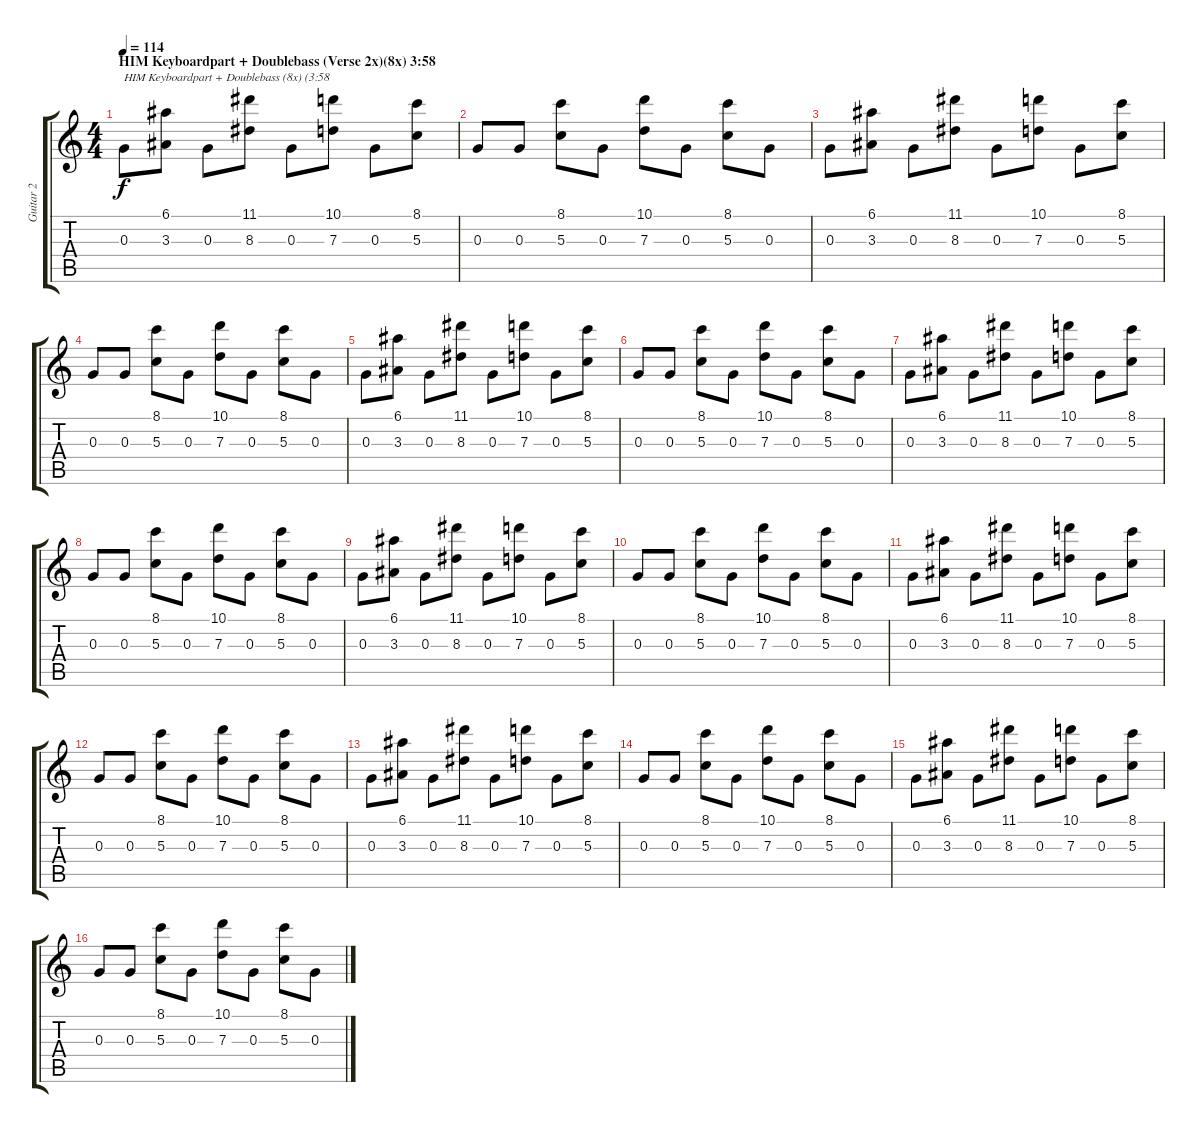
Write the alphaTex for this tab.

\track ("Guitar 2" "Guitar 2") {instrument overdrivenguitar}
\staff {score tabs}
\tuning (E4 B3 G3 D3 A2 E2) {hide}
\ts (4 4)
\section ("" "HIM Keyboardpart + Doublebass (Verse 2x)(8x) 3:58")
\tempo 114
\clef g2
\ks c
0.3.8{txt "HIM Keyboardpart + Doublebass (8x) (3:58" dy f} (6.1 3.3).8 0.3.8 (11.1 8.3).8 0.3.8 (10.1 7.3).8 0.3.8 (8.1 5.3).8 |
0.3.8 0.3.8 (8.1 5.3).8 0.3.8 (10.1 7.3).8 0.3.8 (8.1 5.3).8 0.3.8 |
0.3.8 (6.1 3.3).8 0.3.8 (11.1 8.3).8 0.3.8 (10.1 7.3).8 0.3.8 (8.1 5.3).8 |
0.3.8 0.3.8 (8.1 5.3).8 0.3.8 (10.1 7.3).8 0.3.8 (8.1 5.3).8 0.3.8 |
0.3.8 (6.1 3.3).8 0.3.8 (11.1 8.3).8 0.3.8 (10.1 7.3).8 0.3.8 (8.1 5.3).8 |
0.3.8 0.3.8 (8.1 5.3).8 0.3.8 (10.1 7.3).8 0.3.8 (8.1 5.3).8 0.3.8 |
0.3.8 (6.1 3.3).8 0.3.8 (11.1 8.3).8 0.3.8 (10.1 7.3).8 0.3.8 (8.1 5.3).8 |
0.3.8 0.3.8 (8.1 5.3).8 0.3.8 (10.1 7.3).8 0.3.8 (8.1 5.3).8 0.3.8 |
0.3.8 (6.1 3.3).8 0.3.8 (11.1 8.3).8 0.3.8 (10.1 7.3).8 0.3.8 (8.1 5.3).8 |
0.3.8 0.3.8 (8.1 5.3).8 0.3.8 (10.1 7.3).8 0.3.8 (8.1 5.3).8 0.3.8 |
0.3.8 (6.1 3.3).8 0.3.8 (11.1 8.3).8 0.3.8 (10.1 7.3).8 0.3.8 (8.1 5.3).8 |
0.3.8 0.3.8 (8.1 5.3).8 0.3.8 (10.1 7.3).8 0.3.8 (8.1 5.3).8 0.3.8 |
0.3.8 (6.1 3.3).8 0.3.8 (11.1 8.3).8 0.3.8 (10.1 7.3).8 0.3.8 (8.1 5.3).8 |
0.3.8 0.3.8 (8.1 5.3).8 0.3.8 (10.1 7.3).8 0.3.8 (8.1 5.3).8 0.3.8 |
0.3.8 (6.1 3.3).8 0.3.8 (11.1 8.3).8 0.3.8 (10.1 7.3).8 0.3.8 (8.1 5.3).8 |
0.3.8 0.3.8 (8.1 5.3).8 0.3.8 (10.1 7.3).8 0.3.8 (8.1 5.3).8 0.3.8
